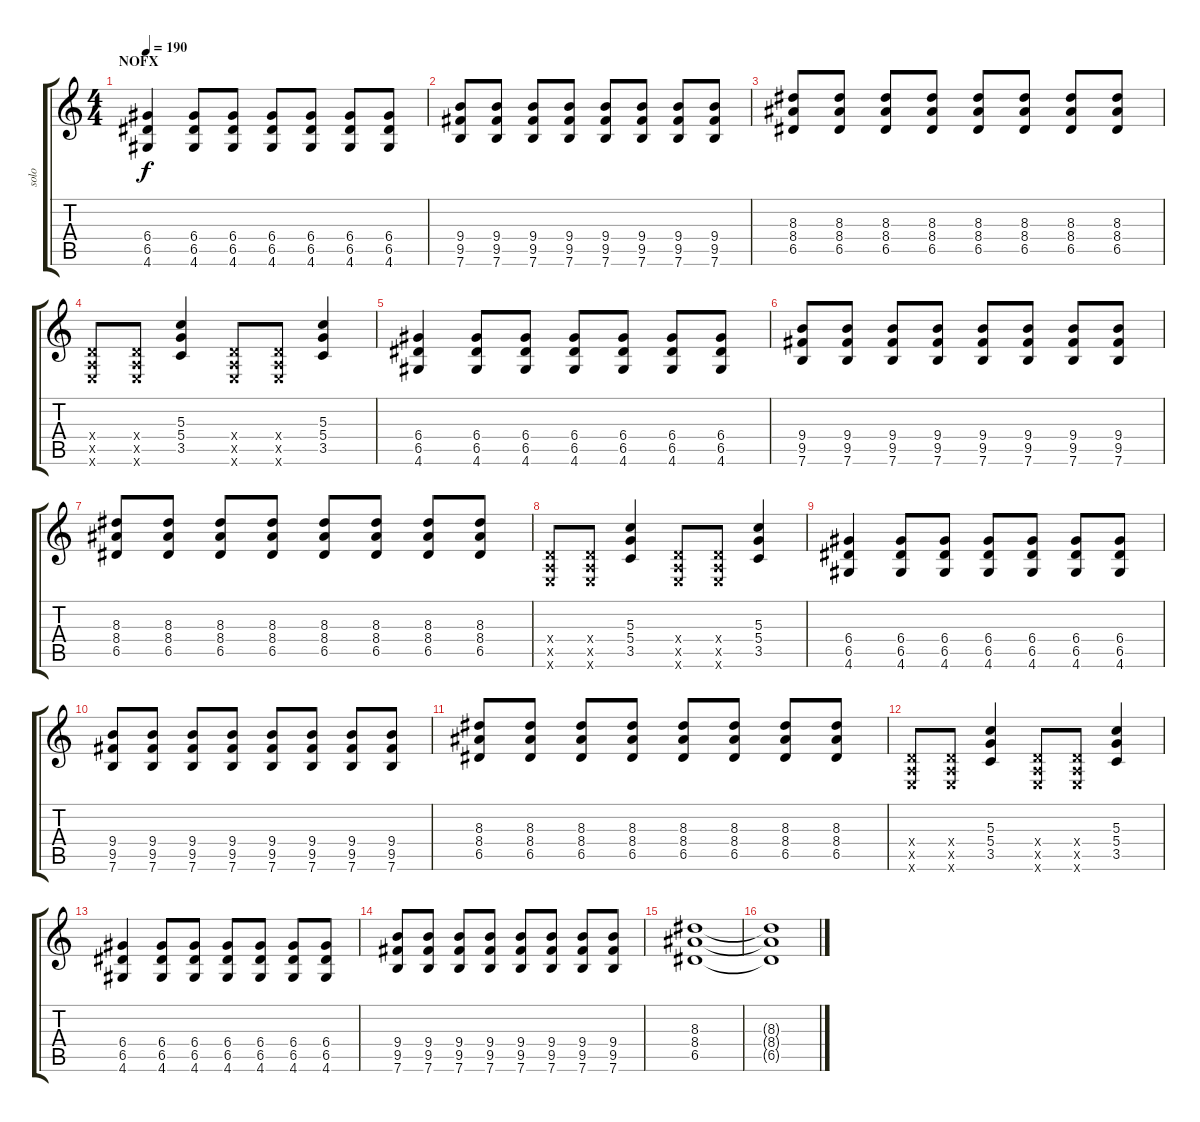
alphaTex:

\track ("solo" "solo") {instrument distortionguitar}
\staff {score tabs}
\tuning (E4 B3 G3 D3 A2 E2) {hide}
\ts (4 4)
\section ("" "NOFX")
\tempo 190
\clef g2
\ks c
(6.4 6.5 4.6).4{dy f} (6.4 6.5 4.6).8 (6.4 6.5 4.6).8 (6.4 6.5 4.6).8 (6.4 6.5 4.6).8 (6.4 6.5 4.6).8 (6.4 6.5 4.6).8 |
(9.4 9.5 7.6).8 (9.4 9.5 7.6).8 (9.4 9.5 7.6).8 (9.4 9.5 7.6).8 (9.4 9.5 7.6).8 (9.4 9.5 7.6).8 (9.4 9.5 7.6).8 (9.4 9.5 7.6).8 |
(8.3 8.4 6.5).8 (8.3 8.4 6.5).8 (8.3 8.4 6.5).8 (8.3 8.4 6.5).8 (8.3 8.4 6.5).8 (8.3 8.4 6.5).8 (8.3 8.4 6.5).8 (8.3 8.4 6.5).8 |
(0.4{x} 0.5{x} 0.6{x}).8 (0.4{x} 0.5{x} 0.6{x}).8 (5.3 5.4 3.5).4 (0.4{x} 0.5{x} 0.6{x}).8 (0.4{x} 0.5{x} 0.6{x}).8 (5.3 5.4 3.5).4 |
(6.4 6.5 4.6).4 (6.4 6.5 4.6).8 (6.4 6.5 4.6).8 (6.4 6.5 4.6).8 (6.4 6.5 4.6).8 (6.4 6.5 4.6).8 (6.4 6.5 4.6).8 |
(9.4 9.5 7.6).8 (9.4 9.5 7.6).8 (9.4 9.5 7.6).8 (9.4 9.5 7.6).8 (9.4 9.5 7.6).8 (9.4 9.5 7.6).8 (9.4 9.5 7.6).8 (9.4 9.5 7.6).8 |
(8.3 8.4 6.5).8 (8.3 8.4 6.5).8 (8.3 8.4 6.5).8 (8.3 8.4 6.5).8 (8.3 8.4 6.5).8 (8.3 8.4 6.5).8 (8.3 8.4 6.5).8 (8.3 8.4 6.5).8 |
(0.4{x} 0.5{x} 0.6{x}).8 (0.4{x} 0.5{x} 0.6{x}).8 (5.3 5.4 3.5).4 (0.4{x} 0.5{x} 0.6{x}).8 (0.4{x} 0.5{x} 0.6{x}).8 (5.3 5.4 3.5).4 |
(6.4 6.5 4.6).4 (6.4 6.5 4.6).8 (6.4 6.5 4.6).8 (6.4 6.5 4.6).8 (6.4 6.5 4.6).8 (6.4 6.5 4.6).8 (6.4 6.5 4.6).8 |
(9.4 9.5 7.6).8 (9.4 9.5 7.6).8 (9.4 9.5 7.6).8 (9.4 9.5 7.6).8 (9.4 9.5 7.6).8 (9.4 9.5 7.6).8 (9.4 9.5 7.6).8 (9.4 9.5 7.6).8 |
(8.3 8.4 6.5).8 (8.3 8.4 6.5).8 (8.3 8.4 6.5).8 (8.3 8.4 6.5).8 (8.3 8.4 6.5).8 (8.3 8.4 6.5).8 (8.3 8.4 6.5).8 (8.3 8.4 6.5).8 |
(0.4{x} 0.5{x} 0.6{x}).8 (0.4{x} 0.5{x} 0.6{x}).8 (5.3 5.4 3.5).4 (0.4{x} 0.5{x} 0.6{x}).8 (0.4{x} 0.5{x} 0.6{x}).8 (5.3 5.4 3.5).4 |
(6.4 6.5 4.6).4 (6.4 6.5 4.6).8 (6.4 6.5 4.6).8 (6.4 6.5 4.6).8 (6.4 6.5 4.6).8 (6.4 6.5 4.6).8 (6.4 6.5 4.6).8 |
(9.4 9.5 7.6).8 (9.4 9.5 7.6).8 (9.4 9.5 7.6).8 (9.4 9.5 7.6).8 (9.4 9.5 7.6).8 (9.4 9.5 7.6).8 (9.4 9.5 7.6).8 (9.4 9.5 7.6).8 |
(8.3 8.4 6.5).1{volume 0} |
(8.3{t} 8.4{t} 6.5{t}).1
